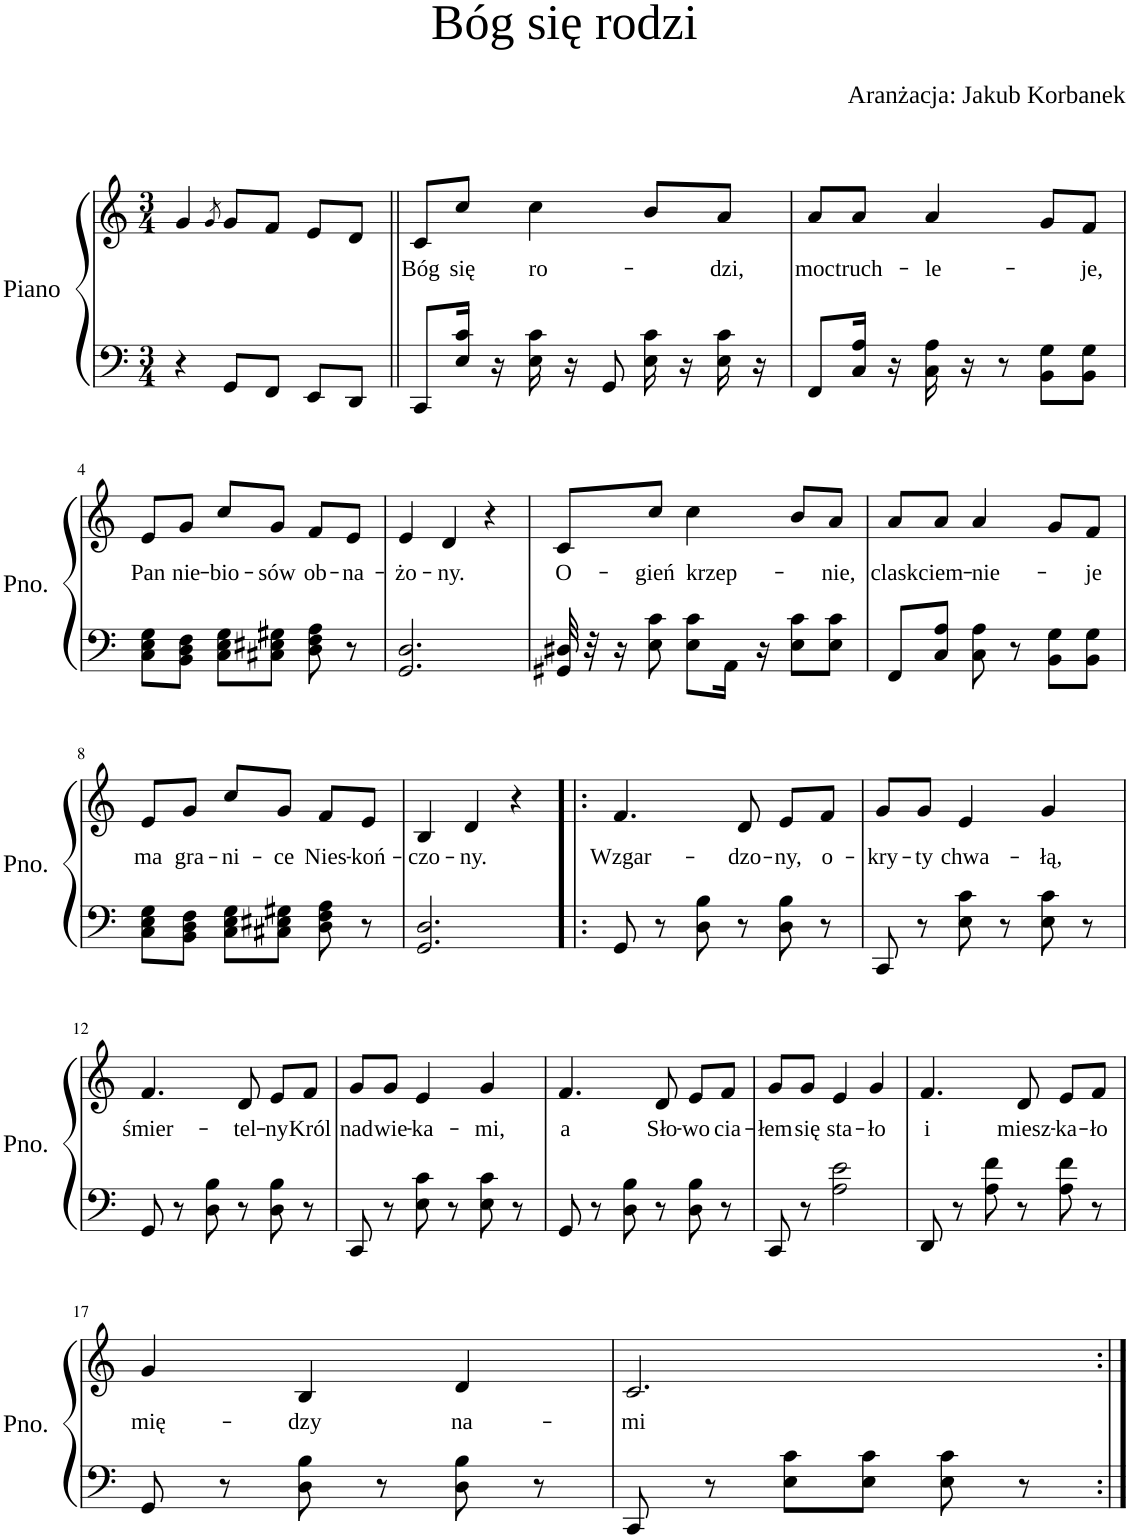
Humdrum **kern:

**kern	**kern	**text
*part1	*part1	*part1
*staff2	*staff1	*staff1
*I"Piano	*	*
*I'Pno.	*	*
*clefF4	*clefG2	*
*k[]	*k[]	*
*M3/4	*M3/4	*
=1	=1	=1
4r	4g/	.
.	8qg/	.
8GG/L	8g/L	.
8FF/J	8f/J	.
8EE/L	8e/L	.
8DD/J	8d/J	.
=2||	=2||	=2||
!	!	!LO:LY:b
8CC/L	8c/L	Bóg
!	!	!LO:LY:b
16E/ 16c/Jk	8cc/J	się
16r	.	.
!	!	!LO:LY:b
16E\ 16c\	4cc\	ro-
16r	.	.
8GG/	.	.
16E\ 16c\	8b/L	.
16r	.	.
!	!	!LO:LY:b
16E\ 16c\	8a/J	-dzi,
16r	.	.
=3	=3	=3
!	!	!LO:LY:b
8FF/L	8a/L	moc
!	!	!LO:LY:b
16C/ 16A/Jk	8a/J	truch-
16r	.	.
!	!	!LO:LY:b
16C\ 16A\	4a/	-le-
16r	.	.
8r	.	.
8BB\ 8G\L	8g/L	.
!	!	!LO:LY:b
8BB\ 8G\J	8f/J	-je,
!!LO:LB:g=z
=4	=4	=4
!	!	!LO:LY:b
8C\ 8E\ 8G\L	8e/L	Pan
!	!	!LO:LY:b
8BB\ 8D\ 8F\J	8g/J	nie-
!	!	!LO:LY:b
8C\ 8E\ 8G\L	8cc/L	-bio-
!	!	!LO:LY:b
8C#X\ 8E#X\ 8G#X\J	8g/J	-sów
!	!	!LO:LY:b
8D\ 8F\ 8A\	8f/L	ob-
!	!	!LO:LY:b
8r	8e/J	-na-
=5	=5	=5
!	!	!LO:LY:b
2.GG/ 2.D/	4e/	-żo-
!	!	!LO:LY:b
.	4d/	-ny.
.	4r	.
=6	=6	=6
!	!	!LO:LY:b
32GG#X/ 32D#X/	8c/L	O-
32r	.	.
16r	.	.
!	!	!LO:LY:b
8E\ 8c\	8cc/J	-gień
!	!	!LO:LY:b
8E\ 8c\L	4cc\	krzep-
16AA\Jk	.	.
16r	.	.
8E\ 8c\L	8b/L	.
!	!	!LO:LY:b
8E\ 8c\J	8a/J	-nie,
=7	=7	=7
!	!	!LO:LY:b
8FF/L	8a/L	clask
!	!	!LO:LY:b
8C/ 8A/J	8a/J	ciem-
!	!	!LO:LY:b
8C\ 8A\	4a/	-nie-
8r	.	.
8BB\ 8G\L	8g/L	.
!	!	!LO:LY:b
8BB\ 8G\J	8f/J	-je
!!LO:LB:g=z
=8	=8	=8
!	!	!LO:LY:b
8C\ 8E\ 8G\L	8e/L	ma
!	!	!LO:LY:b
8BB\ 8D\ 8F\J	8g/J	gra-
!	!	!LO:LY:b
8C\ 8E\ 8G\L	8cc/L	-ni-
!	!	!LO:LY:b
8C#X\ 8E#X\ 8G#X\J	8g/J	-ce
!	!	!LO:LY:b
8D\ 8F\ 8A\	8f/L	Nies-
!	!	!LO:LY:b
8r	8e/J	-koń-
=9	=9	=9
!	!	!LO:LY:b
2.GG/ 2.D/	4B/	-czo-
!	!	!LO:LY:b
.	4d/	-ny.
.	4r	.
=10!|:	=10!|:	=10!|:
!	!	!LO:LY:b
8GG/	4.f/	Wzgar-
8r	.	.
8D\ 8B\	.	.
!	!	!LO:LY:b
8r	8d/	-dzo-
!	!	!LO:LY:b
8D\ 8B\	8e/L	-ny,
!	!	!LO:LY:b
8r	8f/J	o-
=11	=11	=11
!	!	!LO:LY:b
8CC/	8g/L	-kry-
!	!	!LO:LY:b
8r	8g/J	-ty
!	!	!LO:LY:b
8E\ 8c\	4e/	chwa-
8r	.	.
!	!	!LO:LY:b
8E\ 8c\	4g/	-łą,
8r	.	.
!!LO:LB:g=z
=12	=12	=12
!	!	!LO:LY:b
8GG/	4.f/	śmier-
8r	.	.
8D\ 8B\	.	.
!	!	!LO:LY:b
8r	8d/	-tel-
!	!	!LO:LY:b
8D\ 8B\	8e/L	-ny
!	!	!LO:LY:b
8r	8f/J	Król
=13	=13	=13
!	!	!LO:LY:b
8CC/	8g/L	nad
!	!	!LO:LY:b
8r	8g/J	wie-
!	!	!LO:LY:b
8E\ 8c\	4e/	-ka-
8r	.	.
!	!	!LO:LY:b
8E\ 8c\	4g/	-mi,
8r	.	.
=14	=14	=14
!	!	!LO:LY:b
8GG/	4.f/	a
8r	.	.
8D\ 8B\	.	.
!	!	!LO:LY:b
8r	8d/	Sło-
!	!	!LO:LY:b
8D\ 8B\	8e/L	-wo
!	!	!LO:LY:b
8r	8f/J	cia-
=15	=15	=15
!	!	!LO:LY:b
8CC/	8g/L	-łem
!	!	!LO:LY:b
8r	8g/J	się
!	!	!LO:LY:b
2A\ 2e\	4e/	sta-
!	!	!LO:LY:b
.	4g/	-ło
=16	=16	=16
!	!	!LO:LY:b
8DD/	4.f/	i
8r	.	.
8A\ 8f\	.	.
!	!	!LO:LY:b
8r	8d/	miesz-
!	!	!LO:LY:b
8A\ 8f\	8e/L	-ka-
!	!	!LO:LY:b
8r	8f/J	-ło
!!LO:LB:g=z
=17	=17	=17
!	!	!LO:LY:b
8GG/	4g/	mię-
8r	.	.
!	!	!LO:LY:b
8D\ 8B\	4B/	-dzy
8r	.	.
!	!	!LO:LY:b
8D\ 8B\	4d/	na-
8r	.	.
=18	=18	=18
!	!	!LO:LY:b
8CC/	2.c/	-mi
8r	.	.
8E\ 8c\L	.	.
8E\ 8c\J	.	.
8E\ 8c\	.	.
8r	.	.
=:|!	=:|!	=:|!
*-	*-	*-
